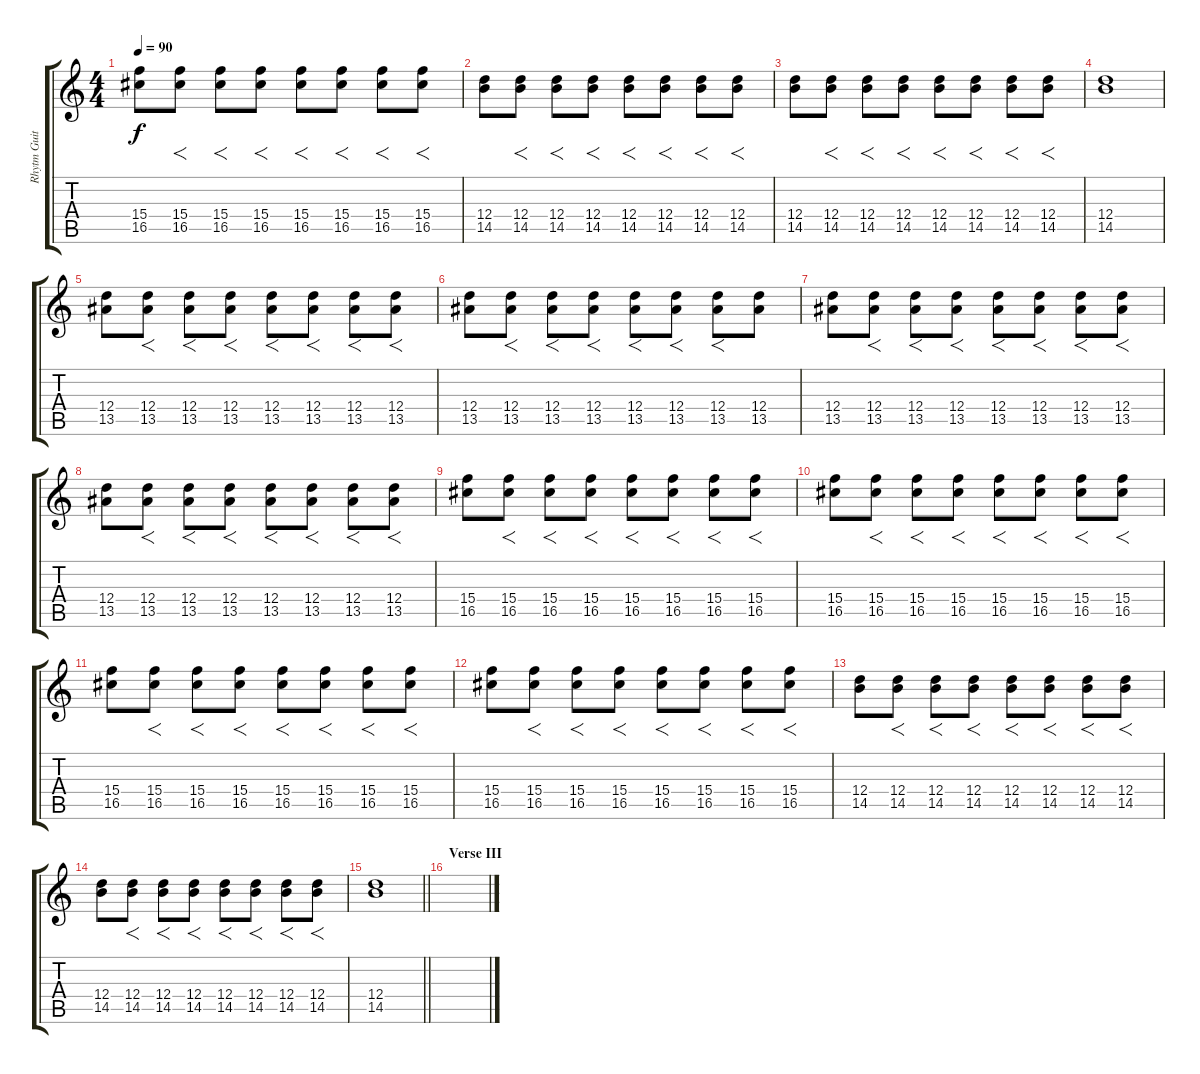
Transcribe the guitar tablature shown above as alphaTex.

\track ("Rhytm Guitar" "Rhytm Guit") {instrument overdrivenguitar}
\staff {score tabs}
\tuning (E4 B3 G3 D3 A2 E2) {hide}
\ts (4 4)
\tempo 90
\clef g2
\ks c
(15.4 16.5).8{dy f} (15.4 16.5).8{f} (15.4 16.5).8{f} (15.4 16.5).8{f} (15.4 16.5).8{f} (15.4 16.5).8{f} (15.4 16.5).8{f} (15.4 16.5).8{f} |
(12.4 14.5).8 (12.4 14.5).8{f} (12.4 14.5).8{f} (12.4 14.5).8{f} (12.4 14.5).8{f} (12.4 14.5).8{f} (12.4 14.5).8{f} (12.4 14.5).8{f} |
(12.4 14.5).8 (12.4 14.5).8{f} (12.4 14.5).8{f} (12.4 14.5).8{f} (12.4 14.5).8{f} (12.4 14.5).8{f} (12.4 14.5).8{f} (12.4 14.5).8{f} |
(12.4 14.5).1 |
(12.4 13.5).8 (12.4 13.5).8{f} (12.4 13.5).8{f} (12.4 13.5).8{f} (12.4 13.5).8{f} (12.4 13.5).8{f} (12.4 13.5).8{f} (12.4 13.5).8{f} |
(12.4 13.5).8 (12.4 13.5).8{f} (12.4 13.5).8{f} (12.4 13.5).8{f} (12.4 13.5).8{f} (12.4 13.5).8{f} (12.4 13.5).8{f} (12.4 13.5).8 |
(12.4 13.5).8 (12.4 13.5).8{f} (12.4 13.5).8{f} (12.4 13.5).8{f} (12.4 13.5).8{f} (12.4 13.5).8{f} (12.4 13.5).8{f} (12.4 13.5).8{f} |
(12.4 13.5).8 (12.4 13.5).8{f} (12.4 13.5).8{f} (12.4 13.5).8{f} (12.4 13.5).8{f} (12.4 13.5).8{f} (12.4 13.5).8{f} (12.4 13.5).8{f} |
(15.4 16.5).8 (15.4 16.5).8{f} (15.4 16.5).8{f} (15.4 16.5).8{f} (15.4 16.5).8{f} (15.4 16.5).8{f} (15.4 16.5).8{f} (15.4 16.5).8{f} |
(15.4 16.5).8 (15.4 16.5).8{f} (15.4 16.5).8{f} (15.4 16.5).8{f} (15.4 16.5).8{f} (15.4 16.5).8{f} (15.4 16.5).8{f} (15.4 16.5).8{f} |
(15.4 16.5).8 (15.4 16.5).8{f} (15.4 16.5).8{f} (15.4 16.5).8{f} (15.4 16.5).8{f} (15.4 16.5).8{f} (15.4 16.5).8{f} (15.4 16.5).8{f} |
(15.4 16.5).8 (15.4 16.5).8{f} (15.4 16.5).8{f} (15.4 16.5).8{f} (15.4 16.5).8{f} (15.4 16.5).8{f} (15.4 16.5).8{f} (15.4 16.5).8{f} |
(12.4 14.5).8 (12.4 14.5).8{f} (12.4 14.5).8{f} (12.4 14.5).8{f} (12.4 14.5).8{f} (12.4 14.5).8{f} (12.4 14.5).8{f} (12.4 14.5).8{f} |
(12.4 14.5).8 (12.4 14.5).8{f} (12.4 14.5).8{f} (12.4 14.5).8{f} (12.4 14.5).8{f} (12.4 14.5).8{f} (12.4 14.5).8{f} (12.4 14.5).8{f} |
\barLineRight lightlight
(12.4 14.5).1 |
\section ("" "Verse III")
